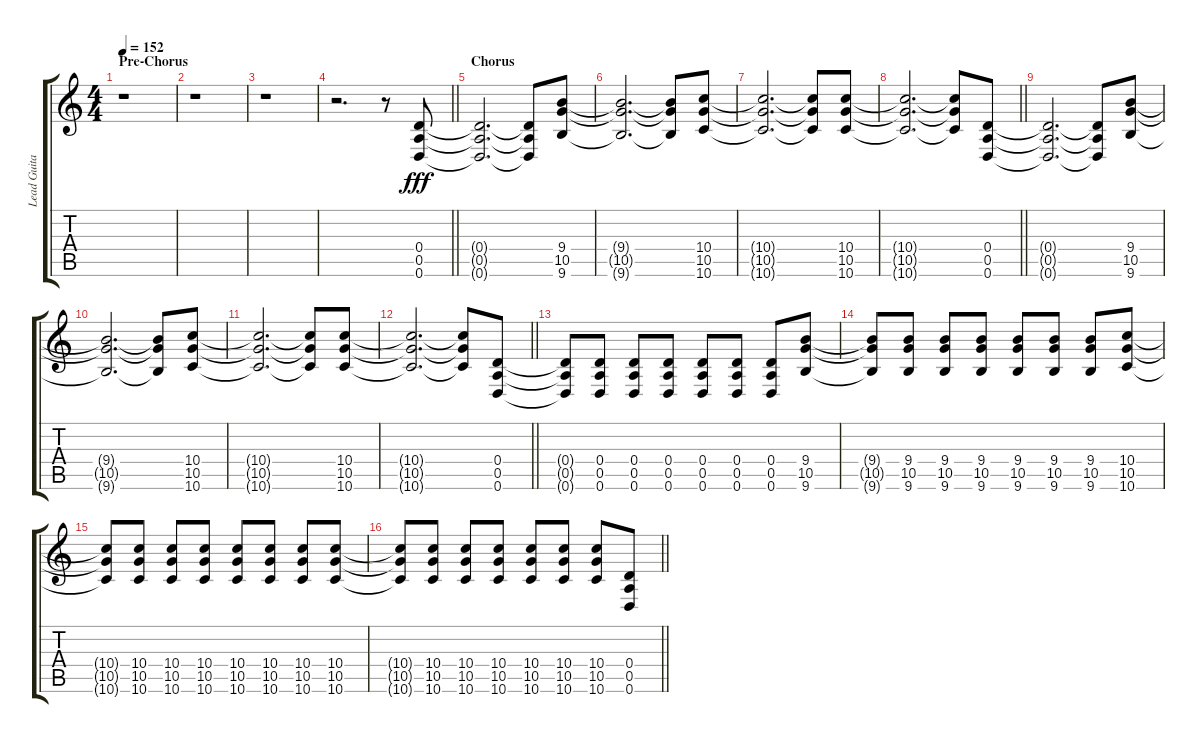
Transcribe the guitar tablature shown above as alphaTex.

\track ("Lead Guitar" "Lead Guita") {instrument distortionguitar}
\staff {score tabs}
\tuning (E4 B3 G3 D3 A2 D2) {hide}
\ts (4 4)
\section ("" "Pre-Chorus")
\tempo 152
\clef g2
\ks c
r.1{dy fff} |
r.1 |
r.1 |
\barLineRight lightlight
r.2{d} r.8 (0.4 0.5 0.6).8 |
\section ("" "Chorus")
(0.4{t} 0.5{t} 0.6{t}).2{d} (0.4{t} 0.5{t} 0.6{t}).8 (9.4 10.5 9.6).8 |
(9.4{t} 10.5{t} 9.6{t}).2{d} (9.4{t} 10.5{t} 9.6{t}).8 (10.4 10.5 10.6).8 |
(10.4{t} 10.5{t} 10.6{t}).2{d} (10.4{t} 10.5{t} 10.6{t}).8 (10.4 10.5 10.6).8 |
\barLineRight lightlight
(10.4{t} 10.5{t} 10.6{t}).2{d} (10.4{t} 10.5{t} 10.6{t}).8 (0.4 0.5 0.6).8 |
(0.4{t} 0.5{t} 0.6{t}).2{d} (0.4{t} 0.5{t} 0.6{t}).8 (9.4 10.5 9.6).8 |
(9.4{t} 10.5{t} 9.6{t}).2{d} (9.4{t} 10.5{t} 9.6{t}).8 (10.4 10.5 10.6).8 |
(10.4{t} 10.5{t} 10.6{t}).2{d} (10.4{t} 10.5{t} 10.6{t}).8 (10.4 10.5 10.6).8 |
\barLineRight lightlight
(10.4{t} 10.5{t} 10.6{t}).2{d} (10.4{t} 10.5{t} 10.6{t}).8 (0.4 0.5 0.6).8 |
(0.4{t} 0.5{t} 0.6{t}).8 (0.4 0.5 0.6).8 (0.4 0.5 0.6).8 (0.4 0.5 0.6).8 (0.4 0.5 0.6).8 (0.4 0.5 0.6).8 (0.4 0.5 0.6).8 (9.4 10.5 9.6).8 |
(9.4{t} 10.5{t} 9.6{t}).8 (9.4 10.5 9.6).8 (9.4 10.5 9.6).8 (9.4 10.5 9.6).8 (9.4 10.5 9.6).8 (9.4 10.5 9.6).8 (9.4 10.5 9.6).8 (10.4 10.5 10.6).8 |
(10.4{t} 10.5{t} 10.6{t}).8 (10.4 10.5 10.6).8 (10.4 10.5 10.6).8 (10.4 10.5 10.6).8 (10.4 10.5 10.6).8 (10.4 10.5 10.6).8 (10.4 10.5 10.6).8 (10.4 10.5 10.6).8 |
\barLineRight lightlight
(10.4{t} 10.5{t} 10.6{t}).8 (10.4 10.5 10.6).8 (10.4 10.5 10.6).8 (10.4 10.5 10.6).8 (10.4 10.5 10.6).8 (10.4 10.5 10.6).8 (10.4 10.5 10.6).8 (0.4 0.5 0.6).8
